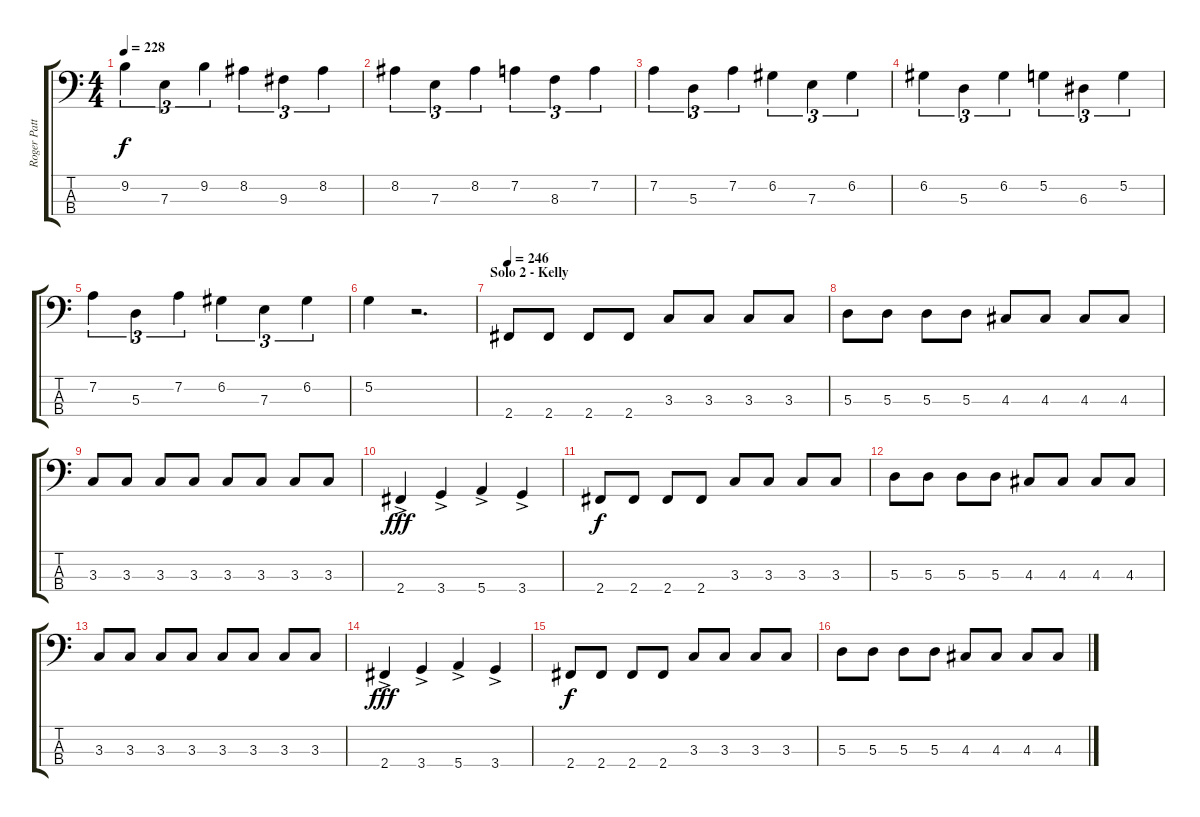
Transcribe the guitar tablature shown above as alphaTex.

\track ("Roger Patterson" "Roger Patt") {instrument electricbassfinger}
\staff {score tabs}
\tuning (G2 D2 A1 E1) {hide}
\ts (4 4)
\tempo 228
\clef f4
\ks c
9.2.4{tu (3 2) dy f} 7.3.4{tu (3 2)} 9.2.4{tu (3 2)} 8.2.4{tu (3 2)} 9.3.4{tu (3 2)} 8.2.4{tu (3 2)} |
8.2.4{tu (3 2)} 7.3.4{tu (3 2)} 8.2.4{tu (3 2)} 7.2.4{tu (3 2)} 8.3.4{tu (3 2)} 7.2.4{tu (3 2)} |
7.2.4{tu (3 2)} 5.3.4{tu (3 2)} 7.2.4{tu (3 2)} 6.2.4{tu (3 2)} 7.3.4{tu (3 2)} 6.2.4{tu (3 2)} |
6.2.4{tu (3 2)} 5.3.4{tu (3 2)} 6.2.4{tu (3 2)} 5.2.4{tu (3 2)} 6.3.4{tu (3 2)} 5.2.4{tu (3 2)} |
7.2.4{tu (3 2)} 5.3.4{tu (3 2)} 7.2.4{tu (3 2)} 6.2.4{tu (3 2)} 7.3.4{tu (3 2)} 6.2.4{tu (3 2)} |
5.2.4 r.2{d} |
\section ("" "Solo 2 - Kelly")
\tempo 246
2.4.8 2.4.8 2.4.8 2.4.8 3.3.8 3.3.8 3.3.8 3.3.8 |
5.3.8 5.3.8 5.3.8 5.3.8 4.3.8 4.3.8 4.3.8 4.3.8 |
3.3.8 3.3.8 3.3.8 3.3.8 3.3.8 3.3.8 3.3.8 3.3.8 |
2.4{ac}.4{dy fff} 3.4{ac}.4 5.4{ac}.4 3.4{ac}.4 |
2.4.8{dy f} 2.4.8 2.4.8 2.4.8 3.3.8 3.3.8 3.3.8 3.3.8 |
5.3.8 5.3.8 5.3.8 5.3.8 4.3.8 4.3.8 4.3.8 4.3.8 |
3.3.8 3.3.8 3.3.8 3.3.8 3.3.8 3.3.8 3.3.8 3.3.8 |
2.4{ac}.4{dy fff} 3.4{ac}.4 5.4{ac}.4 3.4{ac}.4 |
2.4.8{dy f} 2.4.8 2.4.8 2.4.8 3.3.8 3.3.8 3.3.8 3.3.8 |
5.3.8 5.3.8 5.3.8 5.3.8 4.3.8 4.3.8 4.3.8 4.3.8
